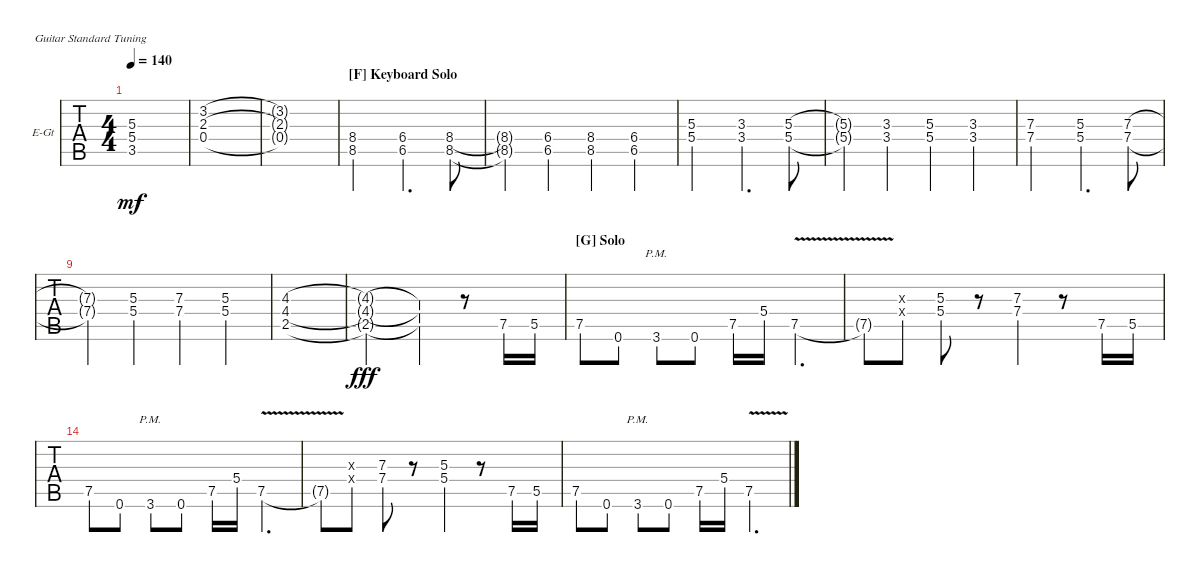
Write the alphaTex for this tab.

\bracketExtendMode nobrackets
\firstSystemTrackNameOrientation horizontal
\otherSystemsTrackNameOrientation horizontal
\defaultBarNumberDisplay FirstOfSystem
\track ("Rhythm" "E-Gt") {instrument distortionguitar}
\staff {tabs}
\tuning (E4 B3 G3 D3 A2 E2)
\ts (4 4)
\tempo 140
\clef g2
\scale
0.25
\ks c
(5.3{t} 5.4{t} 3.5{t}).1{dy mf} |
\scale
0.25 (3.2 2.3 0.4).1 |
\scale
0.25 (3.2{t} 2.3{t} 0.4{t}).1 |
\section ("F" "Keyboard Solo")
\scale
0.233333 (8.4 8.5).2 (6.4 6.5).4{d} (8.4 8.5).8 |
\scale
0.266667 (8.4{t} 8.5{t}).4 (6.4 6.5).4 (8.4 8.5).4 (6.4 6.5).4 |
\scale
0.233333 (5.3 5.4).2 (3.3 3.4).4{d} (5.3 5.4).8 |
\scale
0.266667 (5.3{t} 5.4{t}).4 (3.3 3.4).4 (5.3 5.4).4 (3.3 3.4).4 |
\scale
0.261845 (7.3 7.4).2 (5.3 5.4).4{d} (7.3 7.4).8 |
\scale
0.299252 (7.3{t} 7.4{t}).4 (5.3 5.4).4 (7.3 7.4).4 (5.3 5.4).4 |
\scale
0.149626 (4.3 4.4 2.5).1 |
\scale
0.289277 (4.3{t} 4.4{t} 2.5{t}).2{dy fff} (4.3{t} 4.4{t} 2.5{t}).4 r.8 7.5.16 5.5.16 |
\section ("G" "Solo")
\scale
0.231125 7.5.8 0.6.8 3.6{pm}.8 0.6.8 7.5.16 5.4.16 7.5{v}.4{d} |
\scale
0.231125 7.5{v t}.8 (5.4{x} 5.3{x}).8 (5.4 5.3).8 r.8 (7.4 7.3).4 r.8 7.5.16 5.5.16 |
\scale
0.194145 7.5.8 0.6.8 3.6{pm}.8 0.6.8 7.5.16 5.4.16 7.5{v}.4{d} |
\scale
0.343606 7.5{v t}.8 (5.4{x} 5.3{x}).8 (7.4 7.3).8 r.8 (5.4 5.3).4 r.8 7.5.16 5.5.16 |
\scale
0.302198 7.5.8 0.6.8 3.6{pm}.8 0.6.8 7.5.16 5.4.16 7.5{v}.4{d}
